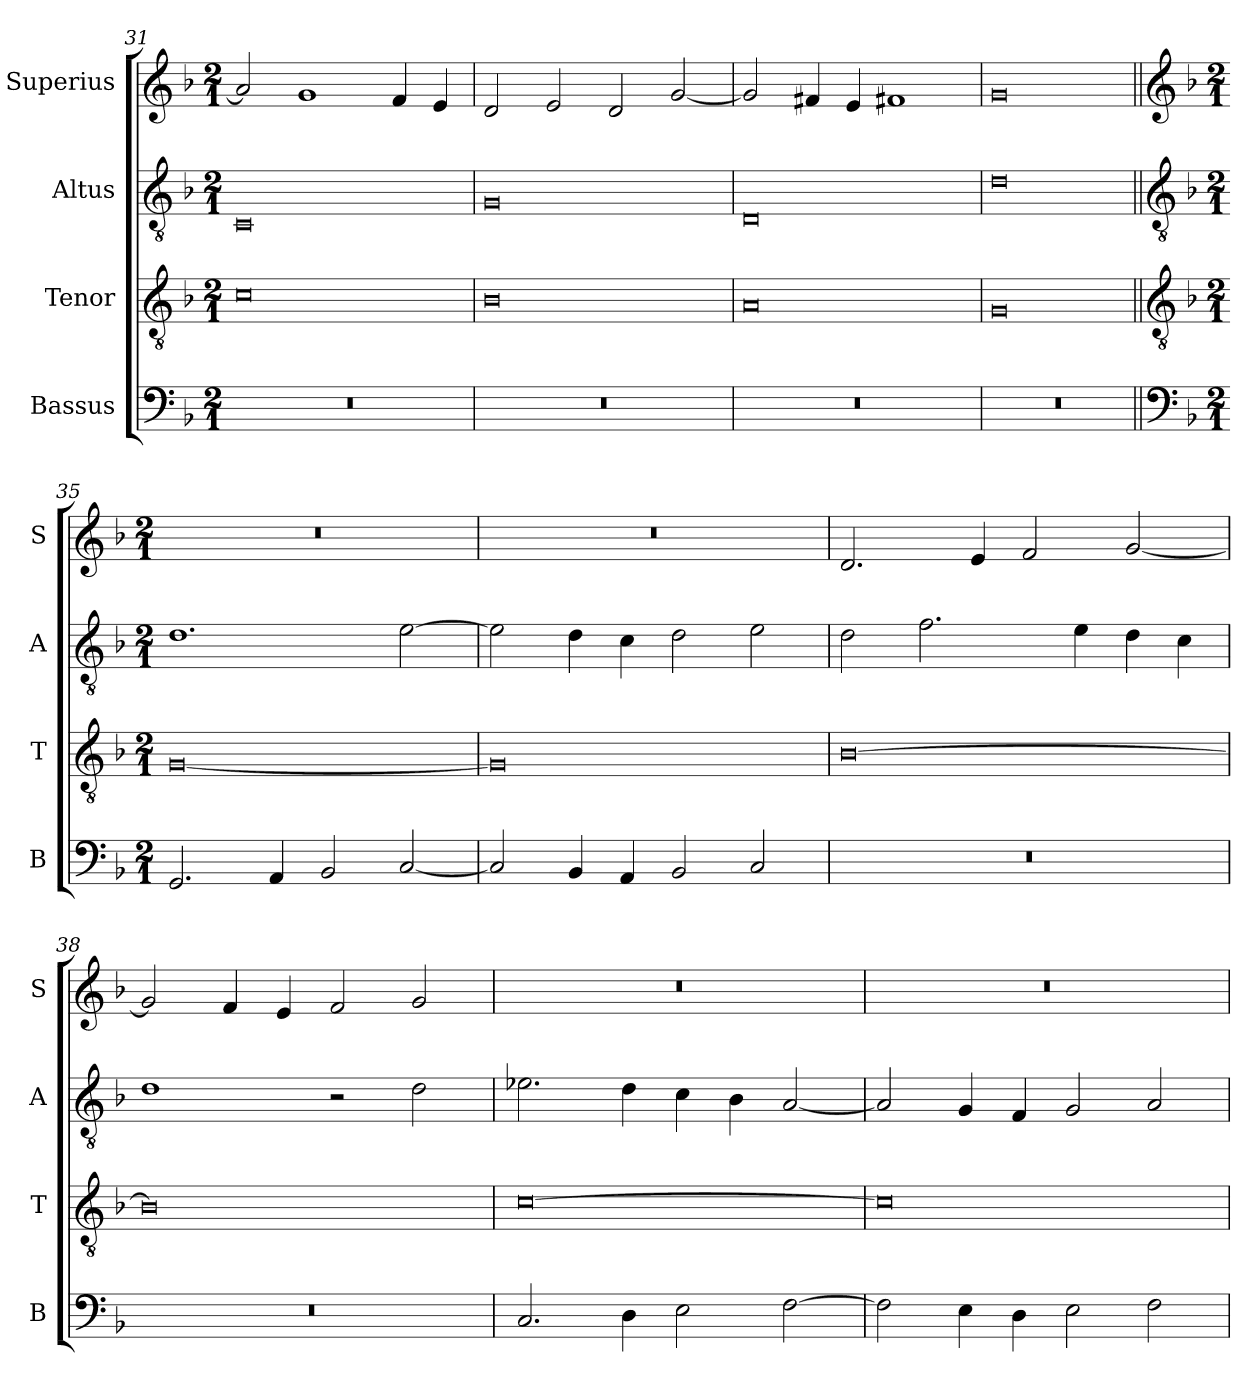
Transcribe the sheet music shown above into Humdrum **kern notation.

**kern	**kern	**kern	**kern
*part4	*part3	*part2	*part1
*staff4	*staff3	*staff2	*staff1
*I"Bassus	*I"Tenor	*I"Altus	*I"Superius
*I'B	*I'T	*I'A	*I'S
*clefF4	*clefGv2	*clefGv2	*clefG2
*k[b-]	*k[b-]	*k[b-]	*k[b-]
*M2/1	*M2/1	*M2/1	*M2/1
=31	=31	=31	=31
0r	0c	0C	2a/]
.	.	.	1g
.	.	.	4f/
.	.	.	4e/
=32	=32	=32	=32
0r	0B-	0G	2d/
.	.	.	2e/
.	.	.	2d/
.	.	.	[2g/
=33	=33	=33	=33
0r	0A	0D	2g/]
.	.	.	4f#X/
.	.	.	4e/
.	.	.	1f#X
=34	=34	=34	=34
0r	0G	0d	0g
!!LO:LB:g=z
=35||	=35||	=35||	=35||
*clefF4	*clefGv2	*clefGv2	*clefG2
*k[b-]	*k[b-]	*k[b-]	*k[b-]
*M2/1	*M2/1	*M2/1	*M2/1
2.GG/	[0G	1.d	0r
4AA/	.	.	.
2BB-/	.	.	.
[2C/	.	[2e\	.
=36	=36	=36	=36
2C/]	0G]	2e\]	0r
4BB-/	.	4d\	.
4AA/	.	4c\	.
2BB-/	.	2d\	.
2C/	.	2e\	.
=37	=37	=37	=37
0r	[0B-	2d\	2.d/
.	.	2.f\	.
.	.	.	4e/
.	.	.	2f/
.	.	4e\	.
.	.	4d\	[2g/
.	.	4c\	.
=38	=38	=38	=38
0r	0B-]	1d	2g/]
.	.	.	4f/
.	.	.	4e/
.	.	2r	2f/
.	.	2d\	2g/
=39	=39	=39	=39
2.C/	[0c	2.e-X\	0r
4D\	.	4d\	.
2E\	.	4c\	.
.	.	4B-\	.
[2F\	.	[2A/	.
=40	=40	=40	=40
2F\]	0c]	2A/]	0r
4E\	.	4G/	.
4D\	.	4F/	.
2E\	.	2G/	.
2F\	.	2A/	.
=	=	=	=
*-	*-	*-	*-
